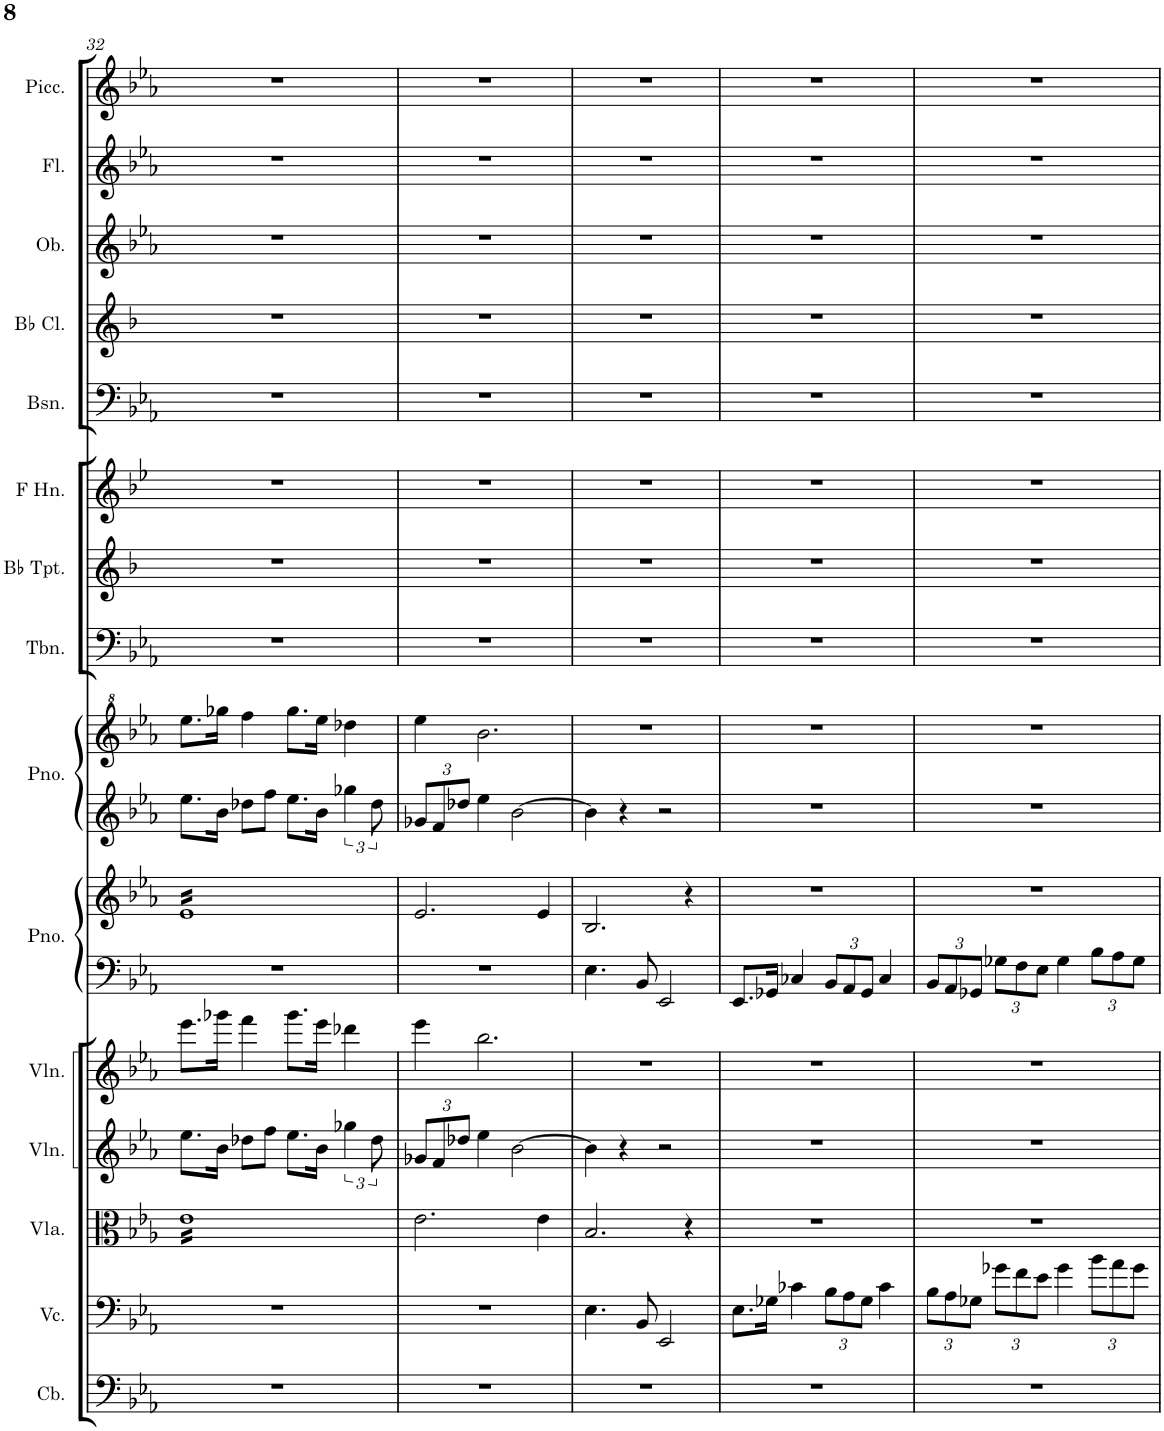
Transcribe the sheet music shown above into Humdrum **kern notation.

**kern	**kern	**kern	**kern	**kern	**kern	**kern	**kern	**kern	**kern	**kern	**kern	**kern	**kern	**kern	**kern	**kern
*part15	*part14	*part13	*part12	*part11	*part10	*part10	*part9	*part9	*part8	*part7	*part6	*part5	*part4	*part3	*part2	*part1
*staff17	*staff16	*staff15	*staff14	*staff13	*staff12	*staff11	*staff10	*staff9	*staff8	*staff7	*staff6	*staff5	*staff4	*staff3	*staff2	*staff1
*I"Contrabass	*I"Violoncello	*I"Viola	*I"Violin	*I"Violin	*I"Piano	*	*I"Piano	*	*I"Trombone	*I"Bb Trumpet	*I"Horn in F	*I"Bassoon	*I"Bb Clarinet	*I"Oboe	*I"Flute	*I"Piccolo
*I'Cb.	*I'Vc.	*I'Vla.	*I'Vln.	*I'Vln.	*I'Pno.	*	*I'Pno.	*	*I'Tbn.	*I'Bb Tpt.	*	*I'Bsn.	*I'Bb Cl.	*I'Ob.	*I'Fl.	*I'Picc.
!!LO:PB:g=z
*clefF4	*clefF4	*clefC3	*clefG2	*clefG2	*clefF4	*clefG2	*clefG2	*clefG^2	*clefF4	*clefG2	*clefG2	*clefF4	*clefG2	*clefG2	*clefG2	*clefG2
*Trd7c12	*	*Trd5c9	*Trd1c2	*Trd1c2	*	*	*	*	*	*Trd1c2	*Trd4c7	*	*Trd1c2	*	*	*Trd-7c-12
*k[b-e-a-]	*k[b-e-a-]	*k[b-e-a-]	*k[b-e-a-]	*k[b-e-a-]	*k[b-e-a-]	*k[b-e-a-]	*k[b-e-a-]	*k[b-e-a-]	*k[b-e-a-]	*k[b-]	*k[b-e-]	*k[b-e-a-]	*k[b-]	*k[b-e-a-]	*k[b-e-a-]	*k[b-e-a-]
*M4/4	*M4/4	*M4/4	*M4/4	*M4/4	*M4/4	*M4/4	*M4/4	*M4/4	*M4/4	*M4/4	*M4/4	*M4/4	*M4/4	*M4/4	*M4/4	*M4/4
=32	=32	=32	=32	=32	=32	=32	=32	=32	=32	=32	=32	=32	=32	=32	=32	=32
*	*	*tremolo	*	*	*	*	*	*	*	*	*	*	*	*	*	*
*	*	*	*	*	*	*tremolo	*	*	*	*	*	*	*	*	*	*
1r	1r	16e-LL	8.ee-\L	8.eee-\L	1r	16e-LL	8.ee-\L	8.eee-\L	1r	1r	1r	1r	1r	1r	1r	1r
.	.	16e-	.	.	.	16e-	.	.	.	.	.	.	.	.	.	.
.	.	16e-	.	.	.	16e-	.	.	.	.	.	.	.	.	.	.
.	.	16e-	16b-\Jk	16ggg-X\Jk	.	16e-	16b-\Jk	16ggg-X\Jk	.	.	.	.	.	.	.	.
.	.	16e-	8dd-X\L	4fff\	.	16e-	8dd-X\L	4fff\	.	.	.	.	.	.	.	.
.	.	16e-	.	.	.	16e-	.	.	.	.	.	.	.	.	.	.
.	.	16e-	8ff\J	.	.	16e-	8ff\J	.	.	.	.	.	.	.	.	.
.	.	16e-	.	.	.	16e-	.	.	.	.	.	.	.	.	.	.
.	.	16e-	8.ee-\L	8.ggg-\L	.	16e-	8.ee-\L	8.ggg-\L	.	.	.	.	.	.	.	.
.	.	16e-	.	.	.	16e-	.	.	.	.	.	.	.	.	.	.
.	.	16e-	.	.	.	16e-	.	.	.	.	.	.	.	.	.	.
.	.	16e-	16b-\Jk	16eee-\Jk	.	16e-	16b-\Jk	16eee-\Jk	.	.	.	.	.	.	.	.
.	.	16e-	6gg-X\	4ddd-X\	.	16e-	6gg-X\	4ddd-X\	.	.	.	.	.	.	.	.
.	.	16e-	.	.	.	16e-	.	.	.	.	.	.	.	.	.	.
.	.	16e-	.	.	.	16e-	.	.	.	.	.	.	.	.	.	.
.	.	.	12dd-\	.	.	.	12dd-\	.	.	.	.	.	.	.	.	.
.	.	16e-JJ	.	.	.	16e-JJ	.	.	.	.	.	.	.	.	.	.
*	*	*	*	*	*	*Xtremolo	*	*	*	*	*	*	*	*	*	*
*	*	*Xtremolo	*	*	*	*	*	*	*	*	*	*	*	*	*	*
=33	=33	=33	=33	=33	=33	=33	=33	=33	=33	=33	=33	=33	=33	=33	=33	=33
*	*	*	*Xbrackettup	*	*	*	*Xbrackettup	*	*	*	*	*	*	*	*	*
1r	1r	2.e-\	12g-X/L	4eee-\	1r	2.e-/	12g-X/L	4eee-\	1r	1r	1r	1r	1r	1r	1r	1r
.	.	.	12f/	.	.	.	12f/	.	.	.	.	.	.	.	.	.
.	.	.	12dd-X/J	.	.	.	12dd-X/J	.	.	.	.	.	.	.	.	.
.	.	.	4ee-\	2.bb-\	.	.	4ee-\	2.bb-\	.	.	.	.	.	.	.	.
.	.	.	[2b-\	.	.	.	[2b-\	.	.	.	.	.	.	.	.	.
.	.	4e-\	.	.	.	4e-/	.	.	.	.	.	.	.	.	.	.
=34	=34	=34	=34	=34	=34	=34	=34	=34	=34	=34	=34	=34	=34	=34	=34	=34
1r	4.E-\	2.B-/	4b-\]	1r	4.E-\	2.B-/	4b-\]	1r	1r	1r	1r	1r	1r	1r	1r	1r
.	.	.	4r	.	.	.	4r	.	.	.	.	.	.	.	.	.
.	8BB-/	.	.	.	8BB-/	.	.	.	.	.	.	.	.	.	.	.
.	2EE-/	.	2r	.	2EE-/	.	2r	.	.	.	.	.	.	.	.	.
.	.	4r	.	.	.	4r	.	.	.	.	.	.	.	.	.	.
=35	=35	=35	=35	=35	=35	=35	=35	=35	=35	=35	=35	=35	=35	=35	=35	=35
1r	8.E-\L	1r	1r	1r	8.EE-/L	1r	1r	1r	1r	1r	1r	1r	1r	1r	1r	1r
.	16G-X\Jk	.	.	.	16GG-X/Jk	.	.	.	.	.	.	.	.	.	.	.
.	4c-X\	.	.	.	4C-X/	.	.	.	.	.	.	.	.	.	.	.
*	*Xbrackettup	*	*	*	*Xbrackettup	*	*	*	*	*	*	*	*	*	*	*
.	12B-\L	.	.	.	12BB-/L	.	.	.	.	.	.	.	.	.	.	.
.	12A-\	.	.	.	12AA-/	.	.	.	.	.	.	.	.	.	.	.
.	12G-\J	.	.	.	12GG-/J	.	.	.	.	.	.	.	.	.	.	.
.	4c-\	.	.	.	4C-/	.	.	.	.	.	.	.	.	.	.	.
=36	=36	=36	=36	=36	=36	=36	=36	=36	=36	=36	=36	=36	=36	=36	=36	=36
1r	12B-\L	1r	1r	1r	12BB-/L	1r	1r	1r	1r	1r	1r	1r	1r	1r	1r	1r
.	12A-\	.	.	.	12AA-/	.	.	.	.	.	.	.	.	.	.	.
.	12G-X\J	.	.	.	12GG-X/J	.	.	.	.	.	.	.	.	.	.	.
.	12g-X\L	.	.	.	12G-X\L	.	.	.	.	.	.	.	.	.	.	.
.	12f\	.	.	.	12F\	.	.	.	.	.	.	.	.	.	.	.
.	12e-\J	.	.	.	12E-\J	.	.	.	.	.	.	.	.	.	.	.
.	4g-\	.	.	.	4G-\	.	.	.	.	.	.	.	.	.	.	.
.	12b-\L	.	.	.	12B-\L	.	.	.	.	.	.	.	.	.	.	.
.	12a-\	.	.	.	12A-\	.	.	.	.	.	.	.	.	.	.	.
.	12g-\J	.	.	.	12G-\J	.	.	.	.	.	.	.	.	.	.	.
=	=	=	=	=	=	=	=	=	=	=	=	=	=	=	=	=
*-	*-	*-	*-	*-	*-	*-	*-	*-	*-	*-	*-	*-	*-	*-	*-	*-
